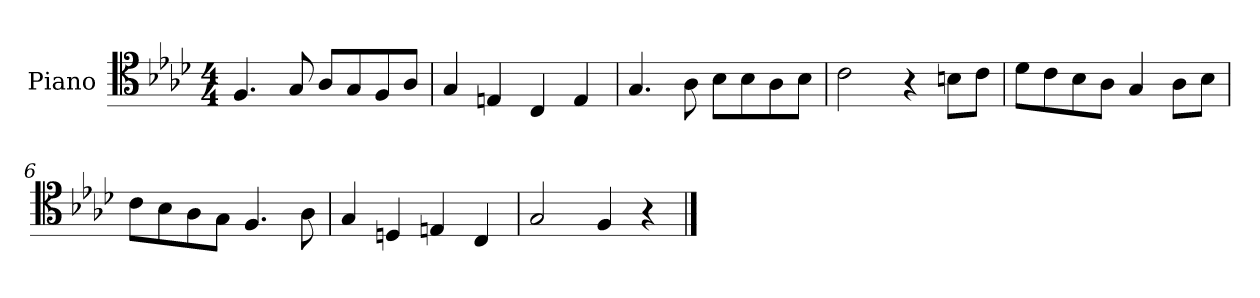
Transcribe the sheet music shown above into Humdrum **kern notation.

**kern
*part1
*staff1
*I"Piano
*I'Pno
*clefC4
*k[b-e-a-d-]
*M4/4
=1
4.F/
8G/
8A-/L
8G/
8F/
8A-/J
=2
4G/
4En/
4C/
4E/
=3
4.G/
8A-\
8B-\L
8B-\
8A-\
8B-\J
=4
2c\
4r
8Bn\L
8c\J
=5
8d-\L
8c\
8B-\
8A-\J
4G/
8A-\L
8B-\J
=6
8c\L
8B-\
8A-\
8G\J
4.F/
8A-\
=7
4G/
4Dn/
4En/
4C/
=8
2G/
4F/
4r
==
*-
